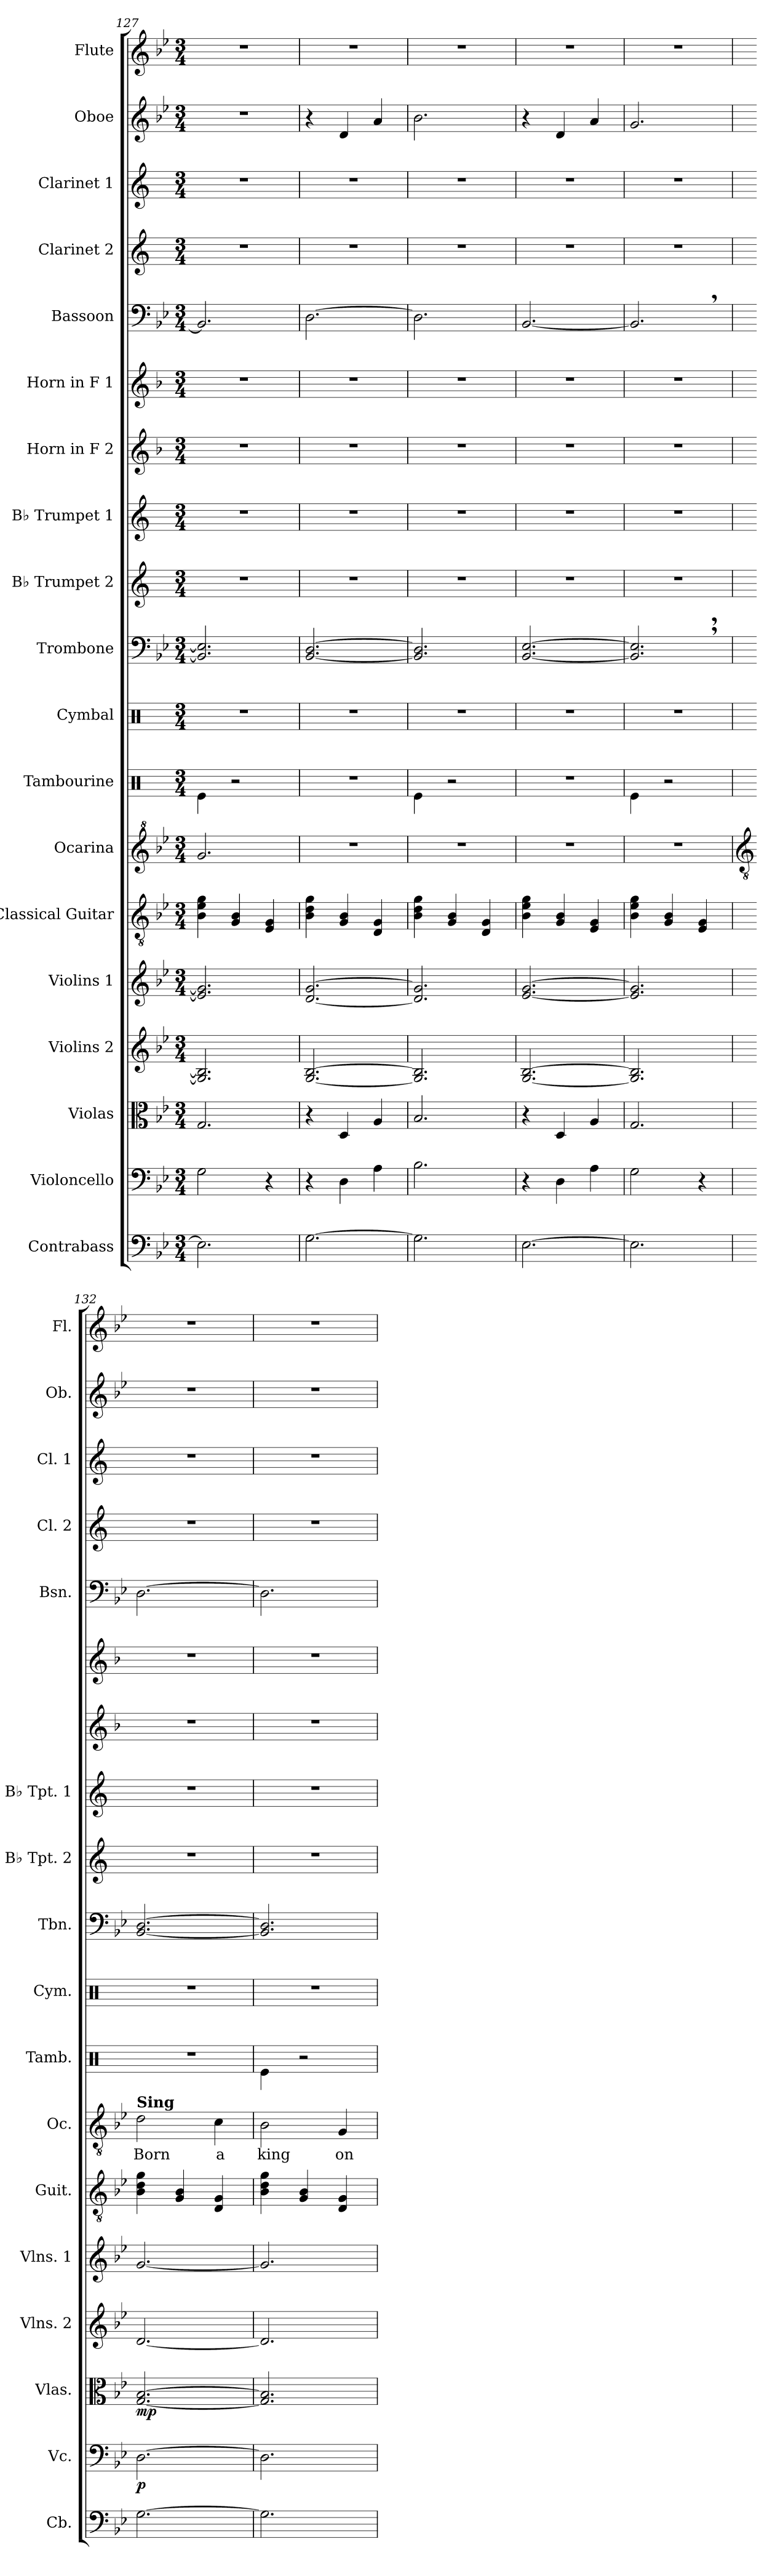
**kern	**kern	**dynam	**kern	**dynam	**kern	**kern	**kern	**kern	**text	**kern	**kern	**kern	**kern	**kern	**kern	**kern	**kern	**kern	**kern	**kern	**kern
*part19	*part18	*part18	*part17	*part17	*part16	*part15	*part14	*part13	*part13	*part12	*part11	*part10	*part9	*part8	*part7	*part6	*part5	*part4	*part3	*part2	*part1
*staff19	*staff18	*staff18	*staff17	*staff17	*staff16	*staff15	*staff14	*staff13	*staff13	*staff12	*staff11	*staff10	*staff9	*staff8	*staff7	*staff6	*staff5	*staff4	*staff3	*staff2	*staff1
*I"Contrabass	*I"Violoncello	*	*I"Violas	*	*I"Violins 2	*I"Violins 1	*I"Classical Guitar	*I"Ocarina	*	*I"Tambourine	*I"Cymbal	*I"Trombone	*I"B♭ Trumpet 2	*I"B♭ Trumpet 1	*I"Horn in F 2	*I"Horn in F 1	*I"Bassoon	*I"Clarinet 2	*I"Clarinet 1	*I"Oboe	*I"Flute
*I'Cb.	*I'Vc.	*	*I'Vlas.	*	*I'Vlns. 2	*I'Vlns. 1	*I'Guit.	*I'Oc.	*	*I'Tamb.	*I'Cym.	*I'Tbn.	*I'B♭ Tpt. 2	*I'B♭ Tpt. 1	*	*	*I'Bsn.	*I'Cl. 2	*I'Cl. 1	*I'Ob.	*I'Fl.
*clefF4	*clefF4	*	*clefC3	*	*clefG2	*clefG2	*clefGv2	*clefG^2	*	*clefX	*clefX	*clefF4	*clefG2	*clefG2	*clefG2	*clefG2	*clefF4	*clefG2	*clefG2	*clefG2	*clefG2
*ITrd7c12	*	*	*	*	*	*	*	*	*	*	*	*	*ITrd1c2	*ITrd1c2	*ITrd4c7	*ITrd4c7	*	*ITrd1c2	*ITrd1c2	*	*
*k[b-e-]	*k[b-e-]	*	*k[b-e-]	*	*k[b-e-]	*k[b-e-]	*k[b-e-]	*k[b-e-]	*	*k[]	*k[]	*k[b-e-]	*k[b-e-]	*k[b-e-]	*k[b-e-]	*k[b-e-]	*k[b-e-]	*k[b-e-]	*k[b-e-]	*k[b-e-]	*k[b-e-]
*M3/4	*M3/4	*	*M3/4	*	*M3/4	*M3/4	*M3/4	*M3/4	*	*M3/4	*M3/4	*M3/4	*M3/4	*M3/4	*M3/4	*M3/4	*M3/4	*M3/4	*M3/4	*M3/4	*M3/4
=127	=127	=127	=127	=127	=127	=127	=127	=127	=127	=127	=127	=127	=127	=127	=127	=127	=127	=127	=127	=127	=127
2.EE-\]	2G\	.	2.G/	.	2.G/] 2.B-/]	2.e-/] 2.g/]	4B-\ 4e-\ 4g\	2.gg/	.	4Re\	2.r	2.BB-/] 2.E-/]	2.r	2.r	2.r	2.r	2.BB-/]	2.r	2.r	2.r	2.r
.	.	.	.	.	.	.	4G/ 4B-/	.	.	2r	.	.	.	.	.	.	.	.	.	.	.
.	4r	.	.	.	.	.	4E-/ 4G/	.	.	.	.	.	.	.	.	.	.	.	.	.	.
=128	=128	=128	=128	=128	=128	=128	=128	=128	=128	=128	=128	=128	=128	=128	=128	=128	=128	=128	=128	=128	=128
[2.GG\	4r	.	4r	.	[2.G/ [2.B-/	[2.d/ [2.g/	4B-\ 4d\ 4g\	2.r	.	2.r	2.r	[2.BB-/ [2.D/	2.r	2.r	2.r	2.r	[2.D\	2.r	2.r	4r	2.r
.	4D\	.	4D/	.	.	.	4G/ 4B-/	.	.	.	.	.	.	.	.	.	.	.	.	4d/	.
.	4A\	.	4A/	.	.	.	4D/ 4G/	.	.	.	.	.	.	.	.	.	.	.	.	4a/	.
=129	=129	=129	=129	=129	=129	=129	=129	=129	=129	=129	=129	=129	=129	=129	=129	=129	=129	=129	=129	=129	=129
2.GG\]	2.B-\	.	2.B-/	.	2.G/] 2.B-/]	2.d/] 2.g/]	4B-\ 4d\ 4g\	2.r	.	4Re\	2.r	2.BB-/] 2.D/]	2.r	2.r	2.r	2.r	2.D\]	2.r	2.r	2.b-\	2.r
.	.	.	.	.	.	.	4G/ 4B-/	.	.	2r	.	.	.	.	.	.	.	.	.	.	.
.	.	.	.	.	.	.	4D/ 4G/	.	.	.	.	.	.	.	.	.	.	.	.	.	.
=130	=130	=130	=130	=130	=130	=130	=130	=130	=130	=130	=130	=130	=130	=130	=130	=130	=130	=130	=130	=130	=130
[2.EE-\	4r	.	4r	.	[2.G/ [2.B-/	[2.e-/ [2.g/	4B-\ 4e-\ 4g\	2.r	.	2.r	2.r	[2.BB-/ [2.E-/	2.r	2.r	2.r	2.r	[2.BB-/	2.r	2.r	4r	2.r
.	4D\	.	4D/	.	.	.	4G/ 4B-/	.	.	.	.	.	.	.	.	.	.	.	.	4d/	.
.	4A\	.	4A/	.	.	.	4E-/ 4G/	.	.	.	.	.	.	.	.	.	.	.	.	4a/	.
=131	=131	=131	=131	=131	=131	=131	=131	=131	=131	=131	=131	=131	=131	=131	=131	=131	=131	=131	=131	=131	=131
2.EE-\]	2G\	.	2.G/	.	2.G/] 2.B-/]	2.e-/] 2.g/]	4B-\ 4e-\ 4g\	2.r	.	4Re\	2.r	2.BB-/], 2.E-/],	2.r	2.r	2.r	2.r	2.BB-,/]	2.r	2.r	2.g/	2.r
.	.	.	.	.	.	.	4G/ 4B-/	.	.	2r	.	.	.	.	.	.	.	.	.	.	.
.	4r	.	.	.	.	.	4E-/ 4G/	.	.	.	.	.	.	.	.	.	.	.	.	.	.
=132	=132	=132	=132	=132	=132	=132	=132	=132	=132	=132	=132	=132	=132	=132	=132	=132	=132	=132	=132	=132	=132
*	*	*	*	*	*	*	*	*clefGv2	*	*	*	*	*	*	*	*	*	*	*	*	*
!	!	!	!	!	!	!	!	!LO:TX:a:B:t=Sing	!	!	!	!	!	!	!	!	!	!	!	!	!
!	!	!LO:DY:b	!	!LO:DY:b	!	!	!	!	!LO:LY:b	!	!	!	!	!	!	!	!	!	!	!	!
[2.GG\	[2.D\	p	[2.G/ [2.B-/	mp	[2.d/	[2.g/	4B-\ 4d\ 4g\	2d\	Born	2.r	2.r	[2.BB-/ [2.D/	2.r	2.r	2.r	2.r	[2.D\	2.r	2.r	2.r	2.r
.	.	.	.	.	.	.	4G/ 4B-/	.	.	.	.	.	.	.	.	.	.	.	.	.	.
!	!	!	!	!	!	!	!	!	!LO:LY:b	!	!	!	!	!	!	!	!	!	!	!	!
.	.	.	.	.	.	.	4D/ 4G/	4c\	a	.	.	.	.	.	.	.	.	.	.	.	.
=133	=133	=133	=133	=133	=133	=133	=133	=133	=133	=133	=133	=133	=133	=133	=133	=133	=133	=133	=133	=133	=133
!	!	!	!	!	!	!	!	!	!LO:LY:b	!	!	!	!	!	!	!	!	!	!	!	!
2.GG\]	2.D\]	.	2.G/] 2.B-/]	.	2.d/]	2.g/]	4B-\ 4d\ 4g\	2B-\	king	4Re\	2.r	2.BB-/] 2.D/]	2.r	2.r	2.r	2.r	2.D\]	2.r	2.r	2.r	2.r
.	.	.	.	.	.	.	4G/ 4B-/	.	.	2r	.	.	.	.	.	.	.	.	.	.	.
!	!	!	!	!	!	!	!	!	!LO:LY:b	!	!	!	!	!	!	!	!	!	!	!	!
.	.	.	.	.	.	.	4D/ 4G/	4G/	on	.	.	.	.	.	.	.	.	.	.	.	.
=	=	=	=	=	=	=	=	=	=	=	=	=	=	=	=	=	=	=	=	=	=
*-	*-	*-	*-	*-	*-	*-	*-	*-	*-	*-	*-	*-	*-	*-	*-	*-	*-	*-	*-	*-	*-
